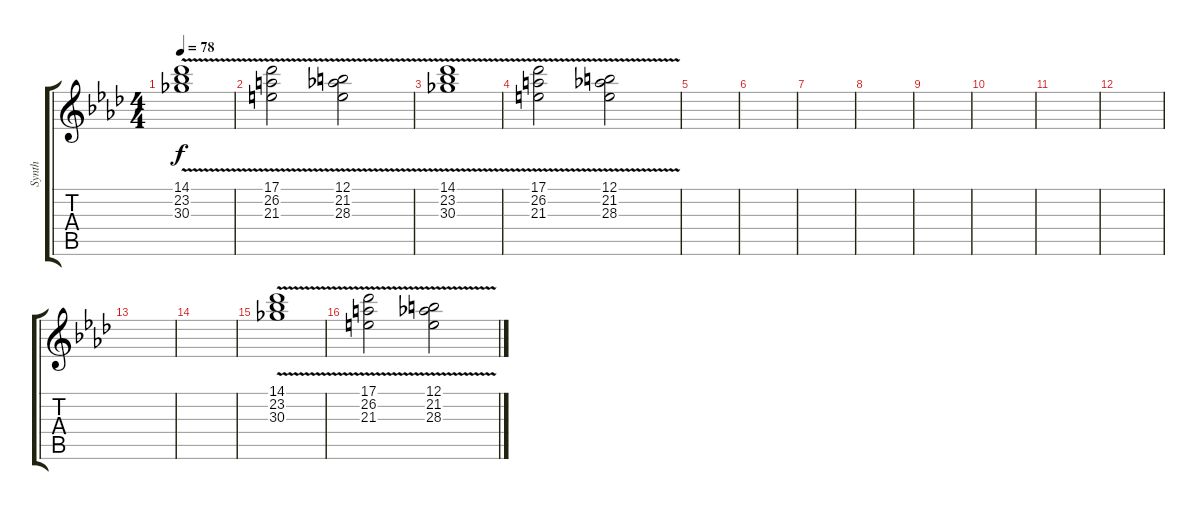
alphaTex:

\track ("Synth" "Synth") {instrument pad7halo}
\staff {score tabs}
\tuning (E4 B3 G3 D3 A2 E2) {hide}
\ts (4 4)
\tempo 78
\clef g2
\ks fminor
(14.1{v} 23.2{v} 30.3{v}).1{dy f} |
(17.1{v} 26.2{v} 21.3{v}).2 (12.1{v} 21.2{v} 28.3{v}).2 |
(14.1{v} 23.2{v} 30.3{v}).1 |
(17.1{v} 26.2{v} 21.3{v}).2 (12.1{v} 21.2{v} 28.3).2 |
|
|
|
|
|
|
|
|
|
|
(14.1{v} 23.2{v} 30.3{v}).1 |
(17.1{v} 26.2{v} 21.3{v}).2 (12.1{v} 21.2{v} 28.3{v}).2
